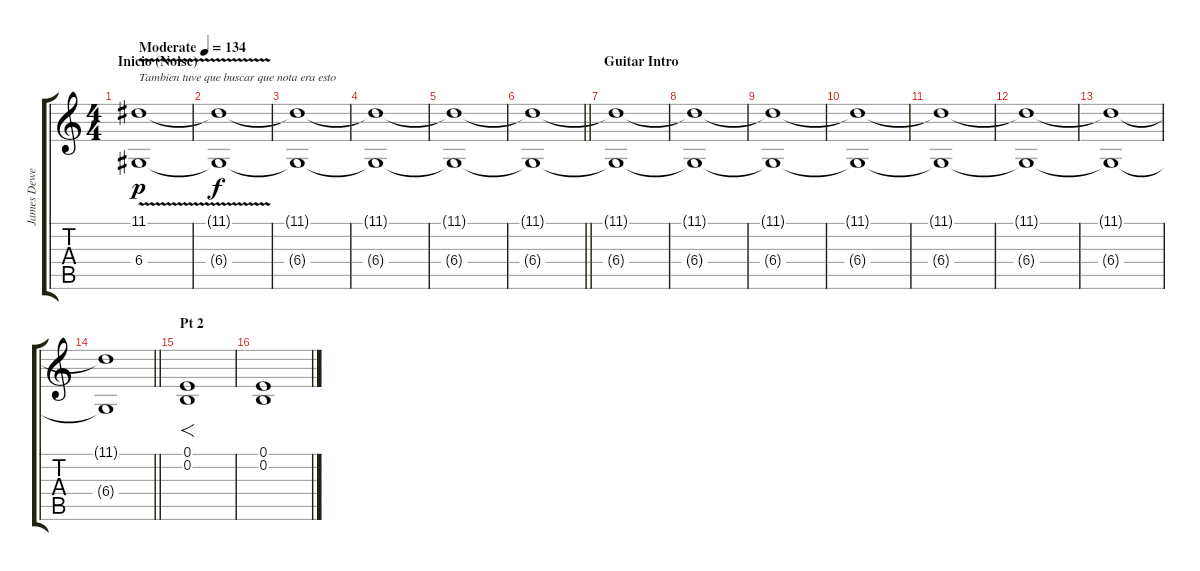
\track ("James Dewees [Keyboard/FX]" "James Dewe") {instrument applause}
\staff {score tabs}
\tuning (E4 B3 G3 D3 A2 E2) {hide}
\ts (4 4)
\section ("" "Inicio (Noise)")
\tempo (134 "Moderate")
\clef g2
\ks c
(11.1{v} 6.4{v}).1{txt "Tambien tuve que buscar que nota era esto" dy p instrument applause} |
(11.1{t} 6.4{t}).1{dy f} |
(11.1{t} 6.4{t}).1 |
(11.1{t} 6.4{t}).1 |
(11.1{t} 6.4{t}).1 |
\barLineRight lightlight
(11.1{t} 6.4{t}).1 |
\section ("" "Guitar Intro")
(11.1{t} 6.4{t}).1 |
(11.1{t} 6.4{t}).1 |
(11.1{t} 6.4{t}).1 |
(11.1{t} 6.4{t}).1 |
(11.1{t} 6.4{t}).1 |
(11.1{t} 6.4{t}).1 |
(11.1{t} 6.4{t}).1 |
\barLineRight lightlight
(11.1{t} 6.4{t}).1 |
\section ("" "Pt 2")
(0.1 0.2).1{f volume 5 balance 8 instrument pad2warm} |
(0.1 0.2).1
